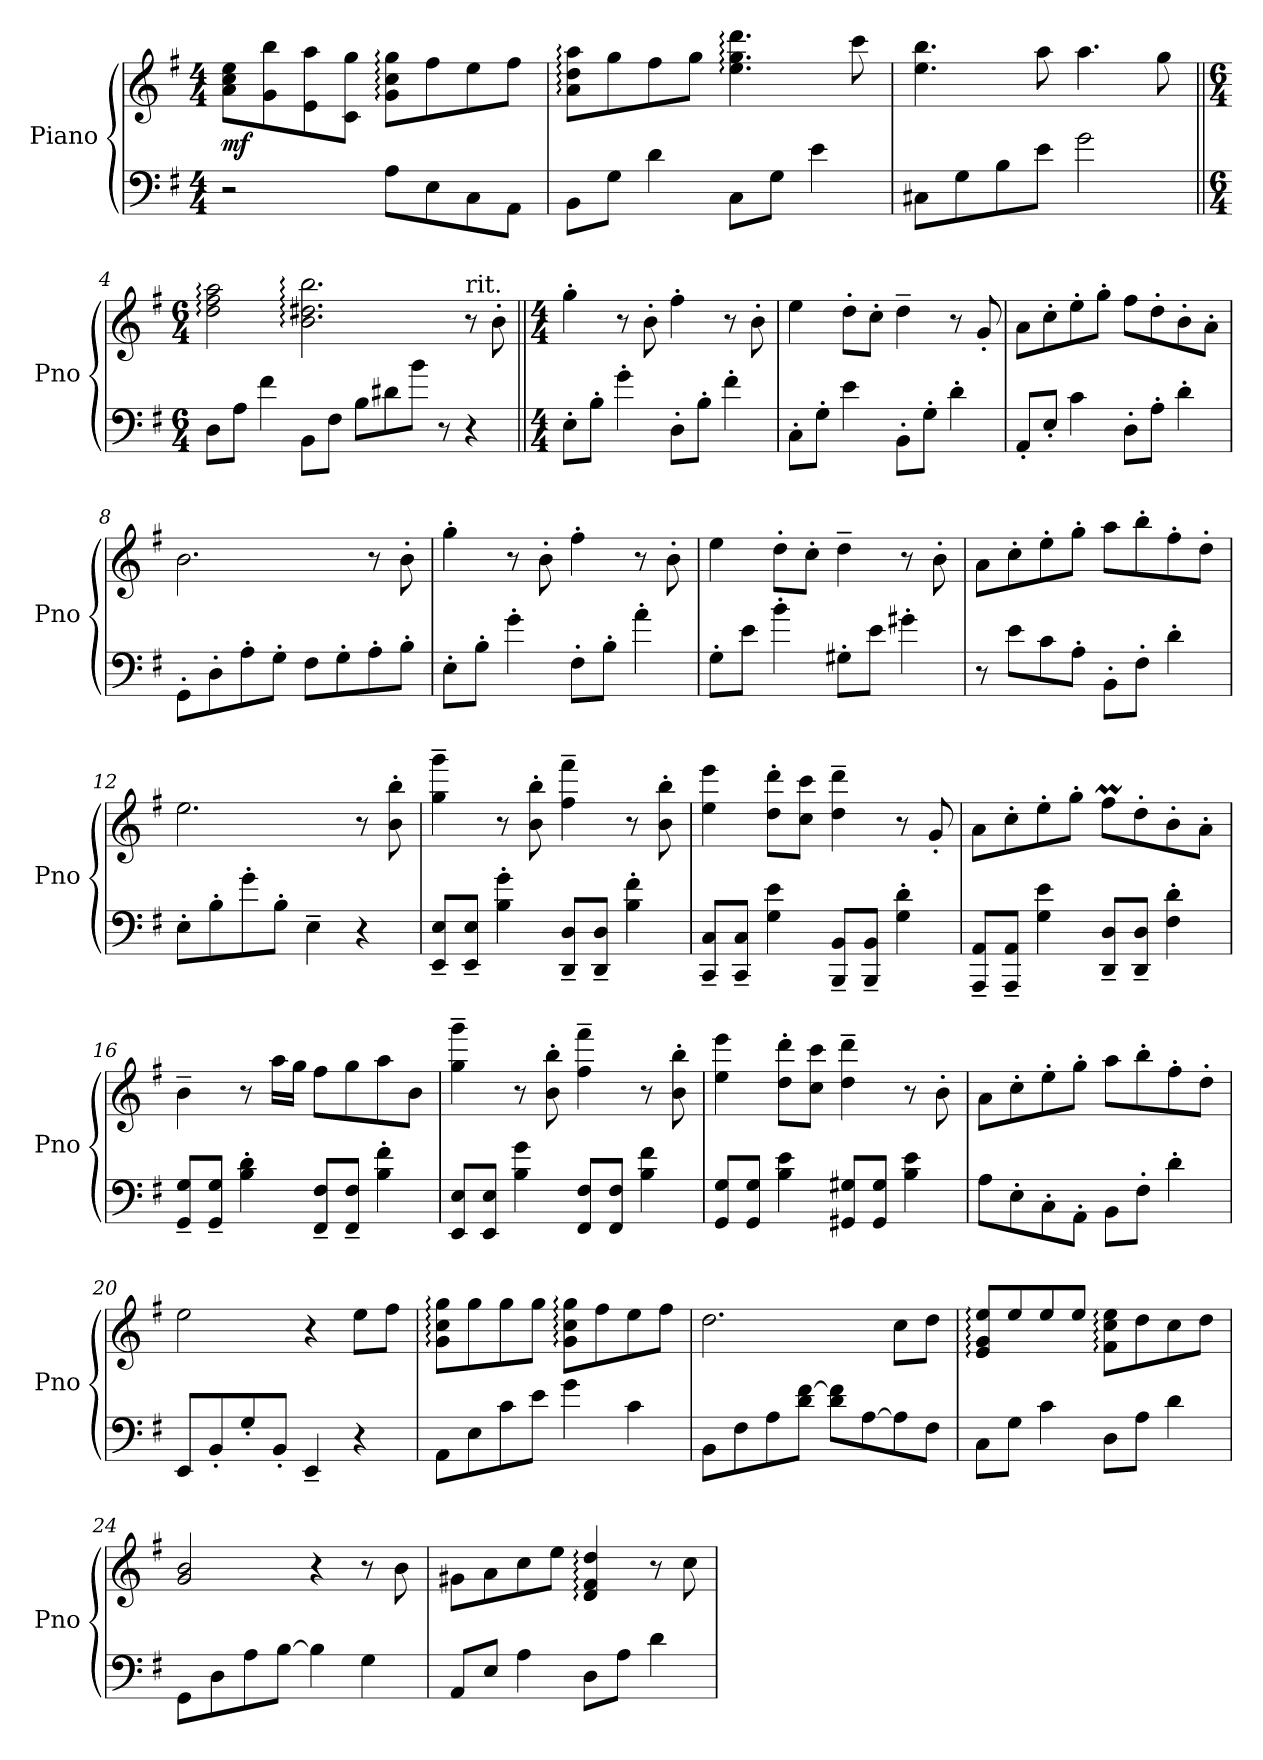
**kern	**kern	**dynam
*part1	*part1	*part1
*staff2	*staff1	*staff1/2
*I"Piano	*	*
*I'Pno	*	*
*clefF4	*clefG2	*
*k[f#]	*k[f#]	*
*M4/4	*M4/4	*
=1	=1	=1
!	!	!LO:DY:b
2r	8a\ 8cc\ 8ee\L	mf
.	8g\ 8bb\	.
.	8e\ 8aa\	.
.	8c\ 8gg\J	.
8A\L	8g\: 8cc\: 8gg\:L	.
8E\	8ff#\	.
8C\	8ee\	.
8AA\J	8ff#\J	.
=2	=2	=2
8BB\L	8a\: 8dd\: 8aa\:L	.
8G\J	8gg\	.
4d\	8ff#\	.
.	8gg\J	.
8C\L	4.ee\: 4.gg\: 4.ddd\:	.
8G\J	.	.
4e\	.	.
.	8ccc\	.
=3	=3	=3
8C#X\L	4.ee\ 4.bb\	.
8G\	.	.
8B\	.	.
8e\J	8aa\	.
2g\	4.aa\	.
.	8gg\	.
=4||	=4||	=4||
*M6/4	*M6/4	*
8D\L	2dd\: 2ff#\: 2aa\:	.
8A\J	.	.
4f#\	.	.
8BB\L	2.b\: 2.dd#X\: 2.bb\:	.
8F#\J	.	.
8B\L	.	.
8d#X\	.	.
8b\J	.	.
8r	.	.
!	!LO:TX:a:t=rit.	!
4r	8r	.
.	8b'\	.
!!LO:LB:g=z
=5||	=5||	=5||
*M4/4	*M4/4	*
*	*MM100	*
8E'\L	4gg'\	.
8B'\J	.	.
4g'\	8r	.
.	8b'\	.
8D'\L	4ff#'\	.
8B'\J	.	.
4f#'\	8r	.
.	8b'\	.
=6	=6	=6
8C'\L	4ee\	.
8G'\J	.	.
4e\	8dd'\L	.
.	8cc'\J	.
8BB'\L	4dd~\	.
8G'\J	.	.
4d'\	8r	.
.	8g'/	.
=7	=7	=7
8AA'/L	8a\L	.
8E'/J	8cc'\	.
4c\	8ee'\	.
.	8gg'\J	.
8D'\L	8ff#\L	.
8A'\J	8dd'\	.
4d'\	8b'\	.
.	8a'\J	.
=8	=8	=8
8GG'\L	2.b\	.
8D'\	.	.
8A'\	.	.
8G'\J	.	.
8F#\L	.	.
8G'\	.	.
8A'\	8r	.
8B'\J	8b'\	.
=9	=9	=9
8E'\L	4gg'\	.
8B'\J	.	.
4g'\	8r	.
.	8b'\	.
8F#'\L	4ff#'\	.
8B'\J	.	.
4a'\	8r	.
.	8b'\	.
!!LO:LB:g=z
=10	=10	=10
8G'\L	4ee\	.
8e\J	.	.
4b'\	8dd'\L	.
.	8cc'\J	.
8G#X'\L	4dd~\	.
8e\J	.	.
4g#X'\	8r	.
.	8b'\	.
=11	=11	=11
8r	8a\L	.
8e\L	8cc'\	.
8c\	8ee'\	.
8A'\J	8gg'\J	.
8BB'\L	8aa\L	.
8F#'\J	8bb'\	.
4d'\	8ff#'\	.
.	8dd'\J	.
=12	=12	=12
8E'\L	2.ee\	.
8B'\	.	.
8g'\	.	.
8B'\J	.	.
4E~\	.	.
4r	8r	.
.	8b\' 8bb\'	.
=13	=13	=13
8EE/~ 8E/~L	4gg\~ 4ggg\~	.
8EE/~ 8E/~J	.	.
4B\' 4g\'	8r	.
.	8b\' 8bb\'	.
8DD/~ 8D/~L	4ff#\~ 4fff#\~	.
8DD/~ 8D/~J	.	.
4B\' 4f#\'	8r	.
.	8b\' 8bb\'	.
=14	=14	=14
8CC/~ 8C/~L	4ee\ 4eee\	.
8CC/~ 8C/~J	.	.
4G\ 4e\	8dd\' 8ddd\'L	.
.	8cc\ 8ccc\J	.
8BBB/~ 8BB/~L	4dd\~ 4ddd\~	.
8BBB/~ 8BB/~J	.	.
4G\' 4d\'	8r	.
.	8g'/	.
!!LO:LB:g=z
=15	=15	=15
8AAA/~ 8AA/~L	8a\L	.
8AAA/~ 8AA/~J	8cc'\	.
4G\ 4e\	8ee'\	.
.	8gg'\J	.
8DD/~ 8D/~L	8ff#m\L	.
8DD/~ 8D/~J	8dd'\	.
4F#\' 4d\'	8b'\	.
.	8a'\J	.
=16	=16	=16
8GG/~ 8G/~L	4b~\	.
8GG/~ 8G/~J	.	.
4B\' 4d\'	8r	.
.	16aa\LL	.
.	16gg\JJ	.
8FF#/~ 8F#/~L	8ff#\L	.
8FF#/~ 8F#/~J	8gg\	.
4B\' 4f#\'	8aa\	.
.	8b\J	.
=17	=17	=17
8EE/ 8E/L	4gg\~ 4ggg\~	.
8EE/ 8E/J	.	.
4B\ 4g\	8r	.
.	8b\' 8bb\'	.
8FF#/ 8F#/L	4ff#\~ 4fff#\~	.
8FF#/ 8F#/J	.	.
4B\ 4f#\	8r	.
.	8b\' 8bb\'	.
=18	=18	=18
8GG/ 8G/L	4ee\ 4eee\	.
8GG/ 8G/J	.	.
4B\ 4e\	8dd\' 8ddd\'L	.
.	8cc\ 8ccc\J	.
8GG#X/ 8G#X/L	4dd\~ 4ddd\~	.
8GG#/ 8G#/J	.	.
4B\ 4e\	8r	.
.	8b'\	.
=19	=19	=19
8A\L	8a\L	.
8E'\	8cc'\	.
8C'\	8ee'\	.
8AA'\J	8gg'\J	.
8BB\L	8aa\L	.
8F#'\J	8bb'\	.
4d'\	8ff#'\	.
.	8dd'\J	.
!!LO:LB:g=z
=20	=20	=20
8EE/L	2ee\	.
8BB'/	.	.
8G'/	.	.
8BB'/J	.	.
4EE~/	4r	.
4r	8ee\L	.
.	8ff#\J	.
=21	=21	=21
8AA\L	8g\: 8cc\: 8gg\:L	.
8E\	8gg\	.
8c\	8gg\	.
8e\J	8gg\J	.
4g\	8g\: 8cc\: 8gg\:L	.
.	8ff#\	.
4c\	8ee\	.
.	8ff#\J	.
=22	=22	=22
8BB\L	2.dd\	.
8F#\	.	.
8A\	.	.
8d\ [8f#\J	.	.
8d\ 8f#\]L	.	.
[8A\	.	.
8A\]	8cc\L	.
8F#\J	8dd\J	.
=23	=23	=23
8C\L	8e/: 8g/: 8ee/:L	.
8G\J	8ee/	.
4c\	8ee/	.
.	8ee/J	.
8D\L	8f#\: 8cc\: 8ee\:L	.
8A\J	8dd\	.
4d\	8cc\	.
.	8dd\J	.
=24	=24	=24
8GG\L	2g/ 2b/	.
8D\	.	.
8A\	.	.
[8B\J	.	.
4B\]	4r	.
4G\	8r	.
.	8b\	.
!!LO:PB:g=z
=25	=25	=25
8AA/L	8g#X\L	.
8E/J	8a\	.
4A\	8cc\	.
.	8ee\J	.
8D\L	4d/: 4f#/: 4dd/:	.
8A\J	.	.
4d\	8r	.
.	8cc\	.
=	=	=
*-	*-	*-
